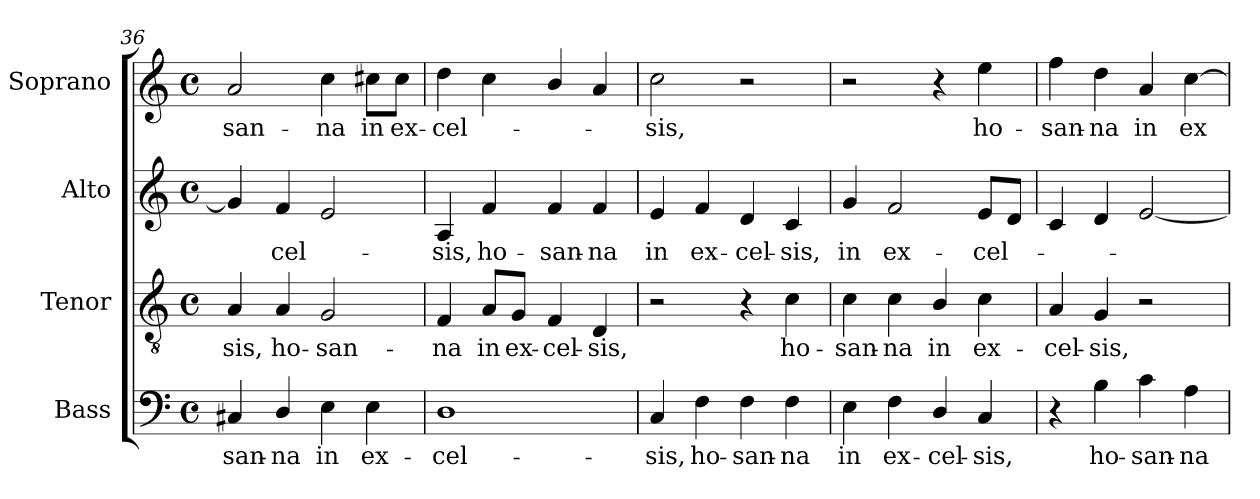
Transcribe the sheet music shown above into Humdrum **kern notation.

**kern	**text	**kern	**text	**kern	**text	**kern	**text
*part4	*part4	*part3	*part3	*part2	*part2	*part1	*part1
*staff4	*staff4	*staff3	*staff3	*staff2	*staff2	*staff1	*staff1
*I"Bass	*	*I"Tenor	*	*I"Alto	*	*I"Soprano	*
*I'B.	*	*I'T.	*	*I'A.	*	*I'S.	*
*clefF4	*	*clefGv2	*	*clefG2	*	*clefG2	*
*	*	*ITrd7c12	*	*	*	*	*
*k[]	*	*k[]	*	*k[]	*	*k[]	*
*C:	*	*C:	*	*C:	*	*C:	*
*M4/4	*	*M4/4	*	*M4/4	*	*M4/4	*
*met(c)	*	*met(c)	*	*met(c)	*	*met(c)	*
=36	=36	=36	=36	=36	=36	=36	=36
!	!LO:LY:b:color=#000000	!	!	!	!	!	!
!	!	!	!LO:LY:b:color=#000000	!	!	!	!
!	!	!	!	!	!	!	!LO:LY:b:color=#000000
4C#Xi/	-san-	4AAi/	-sis,	4gi/]	.	2ai/	-san-
!	!LO:LY:b:color=#000000	!	!	!	!	!	!
!	!	!	!LO:LY:b:color=#000000	!	!	!	!
!	!	!	!	!	!LO:LY:b:color=#000000	!	!
4Di/	-na	4AAi/	ho-	4fi/	-cel-	.	.
!	!LO:LY:b:color=#000000	!	!	!	!	!	!
!	!	!	!LO:LY:b:color=#000000	!	!	!	!
!	!	!	!	!	!	!	!LO:LY:b:color=#000000
4Ei\	in	2GGi/	-san-	2ei/	.	4cci\	-na
!	!LO:LY:b:color=#000000	!	!	!	!	!	!
!	!	!	!	!	!	!	!LO:LY:b:color=#000000
4Ei\	ex-	.	.	.	.	8cc#Xi\L	in
!	!	!	!	!	!	!	!LO:LY:b:color=#000000
.	.	.	.	.	.	8cc#i\J	ex-
=37	=37	=37	=37	=37	=37	=37	=37
!	!LO:LY:b:color=#000000	!	!	!	!	!	!
!	!	!	!LO:LY:b:color=#000000	!	!	!	!
!	!	!	!	!	!LO:LY:b:color=#000000	!	!
!	!	!	!	!	!	!	!LO:LY:b:color=#000000
1Di	-cel-	4FFi/	-na	4Ai/	-sis,	4ddi\	-cel-
!	!	!	!LO:LY:b:color=#000000	!	!	!	!
!	!	!	!	!	!LO:LY:b:color=#000000	!	!
.	.	8AAi/L	in	4fi/	ho-	4cci\	.
!	!	!	!LO:LY:b:color=#000000	!	!	!	!
.	.	8GGi/J	ex-	.	.	.	.
!	!	!	!LO:LY:b:color=#000000	!	!	!	!
!	!	!	!	!	!LO:LY:b:color=#000000	!	!
.	.	4FFi/	-cel-	4fi/	-san-	4bi/	.
!	!	!	!LO:LY:b:color=#000000	!	!	!	!
!	!	!	!	!	!LO:LY:b:color=#000000	!	!
.	.	4DDi/	-sis,	4fi/	-na	4ai/	.
=38	=38	=38	=38	=38	=38	=38	=38
!	!LO:LY:b:color=#000000	!	!	!	!	!	!
!	!	!	!	!	!LO:LY:b:color=#000000	!	!
!	!	!	!	!	!	!	!LO:LY:b:color=#000000
4Ci/	-sis,	2r	.	4ei/	in	2cci\	-sis,
!	!LO:LY:b:color=#000000	!	!	!	!	!	!
!	!	!	!	!	!LO:LY:b:color=#000000	!	!
4Fi\	ho-	.	.	4fi/	ex-	.	.
!	!LO:LY:b:color=#000000	!	!	!	!	!	!
!	!	!	!	!	!LO:LY:b:color=#000000	!	!
4Fi\	-san-	4r	.	4di/	-cel-	2r	.
!	!LO:LY:b:color=#000000	!	!	!	!	!	!
!	!	!	!LO:LY:b:color=#000000	!	!	!	!
!	!	!	!	!	!LO:LY:b:color=#000000	!	!
4Fi\	-na	4Ci\	ho-	4ci/	-sis,	.	.
=39	=39	=39	=39	=39	=39	=39	=39
!	!LO:LY:b:color=#000000	!	!	!	!	!	!
!	!	!	!LO:LY:b:color=#000000	!	!	!	!
!	!	!	!	!	!LO:LY:b:color=#000000	!	!
4Ei\	in	4Ci\	-san-	4gi/	in	2r	.
!	!LO:LY:b:color=#000000	!	!	!	!	!	!
!	!	!	!LO:LY:b:color=#000000	!	!	!	!
!	!	!	!	!	!LO:LY:b:color=#000000	!	!
4Fi\	ex-	4Ci\	-na	2fi/	ex-	.	.
!	!LO:LY:b:color=#000000	!	!	!	!	!	!
!	!	!	!LO:LY:b:color=#000000	!	!	!	!
4Di/	-cel-	4BBi/	in	.	.	4r	.
!	!LO:LY:b:color=#000000	!	!	!	!	!	!
!	!	!	!LO:LY:b:color=#000000	!	!	!	!
!	!	!	!	!	!LO:LY:b:color=#000000	!	!
!	!	!	!	!	!	!	!LO:LY:b:color=#000000
4Ci/	-sis,	4Ci\	ex-	8ei/L	-cel-	4eei\	ho-
.	.	.	.	8di/J	.	.	.
!!LO:LB:g=z
=40	=40	=40	=40	=40	=40	=40	=40
!	!	!	!LO:LY:b:color=#000000	!	!	!	!
!	!	!	!	!	!	!	!LO:LY:b:color=#000000
4r	.	4AAi/	-cel-	4ci/	.	4ffi\	-san-
!	!LO:LY:b:color=#000000	!	!	!	!	!	!
!	!	!	!LO:LY:b:color=#000000	!	!	!	!
!	!	!	!	!	!	!	!LO:LY:b:color=#000000
4Bi\	ho-	4GGi/	-sis,	4di/	.	4ddi\	-na
!	!LO:LY:b:color=#000000	!	!	!	!	!	!
!	!	!	!	!	!	!	!LO:LY:b:color=#000000
4ci\	-san-	2r	.	[2ei/	.	4ai/	in
!	!LO:LY:b:color=#000000	!	!	!	!	!	!
!	!	!	!	!	!	!	!LO:LY:b:color=#000000
4Ai\	-na	.	.	.	.	[4cci\	ex-
=	=	=	=	=	=	=	=
*-	*-	*-	*-	*-	*-	*-	*-
